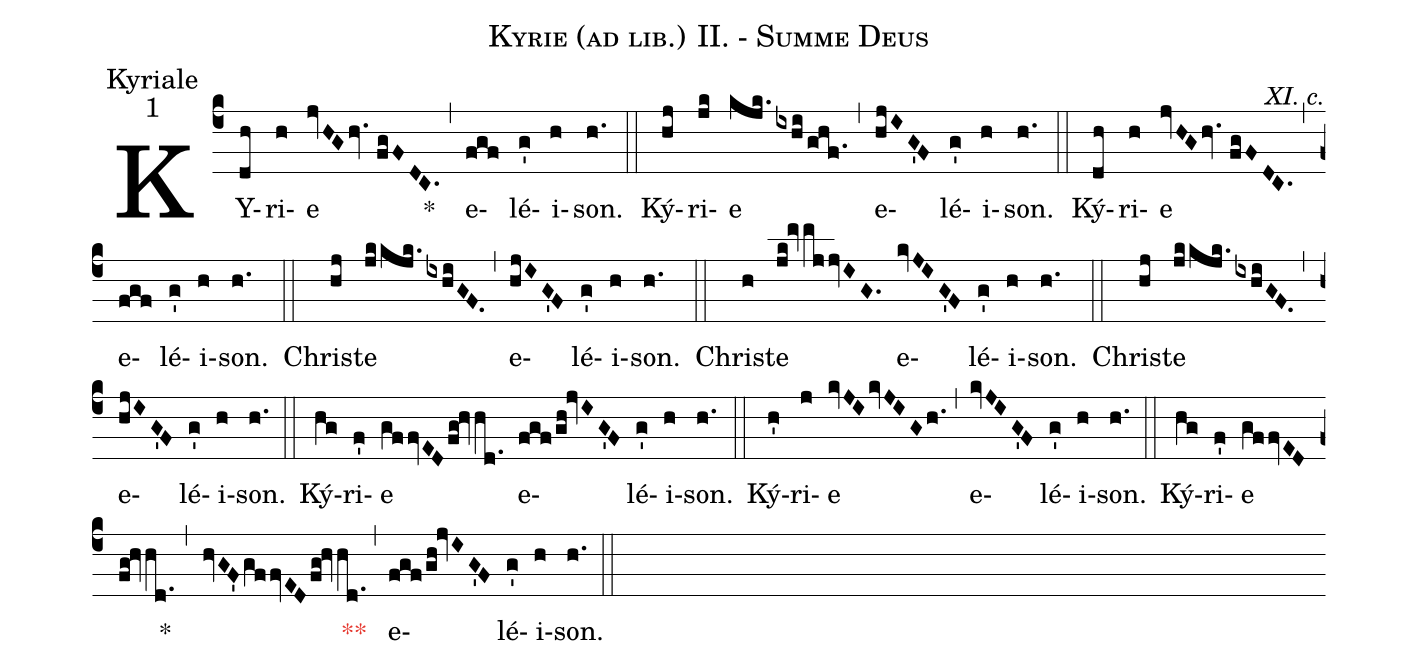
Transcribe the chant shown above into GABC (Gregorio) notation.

name:Kyrie (ad lib.) II. - Summe Deus;
office-part:Kyriale;
mode:1;
commentary:XI. c.;
%%
(c4) KY(dh)ri(h)e(jvHGhv.//fgFDC.) *(,) e(fgf)lé(g')i(h)son.(h.) (::)
Ký(hj)ri(jk)e(kjk./ixhi/ghf.1) (,) e(hjIG'F)lé(g')i(h)son.(h.) (::)
Ký(dh)ri(h)e(jvHGhv.//fgFDC.) (,) e(fgf)lé(g')i(h)son.(h.) (::)
Chris(hj)te(jkkjk./ixhiGF.) (,) e(hjIG'F)lé(g')i(h)son.(h.) (::)
Chris(h)te(jk!mv/mj/jvIG.) e(kvJIG'F)lé(g')i(h)son.(h.) (::)
Chris(hj)te(jkkjk./ixhiGF.) (,) e(hjIG'F)lé(g')i(h)son.(h.) (::)
Ký(hg)ri(f')e(gffvED/fg!hvhd.) e(fgf/gh!jvIG'F)lé(g')i(h)son.(h.) (::)
Ký(h')ri(j)e(kvJI/kvJIGh.) (,) e(kvJIG'F)lé(g')i(h)son.(h.) (::)
Ký(hg)ri(f')e(gffvED/fg!hvhd.) *(,) (hvGF'gffvED/fg!hvhd.) <c>**</c>(,) e(fgf/gh!jvIG'F)lé(g')i(h)son.(h.) (::)
